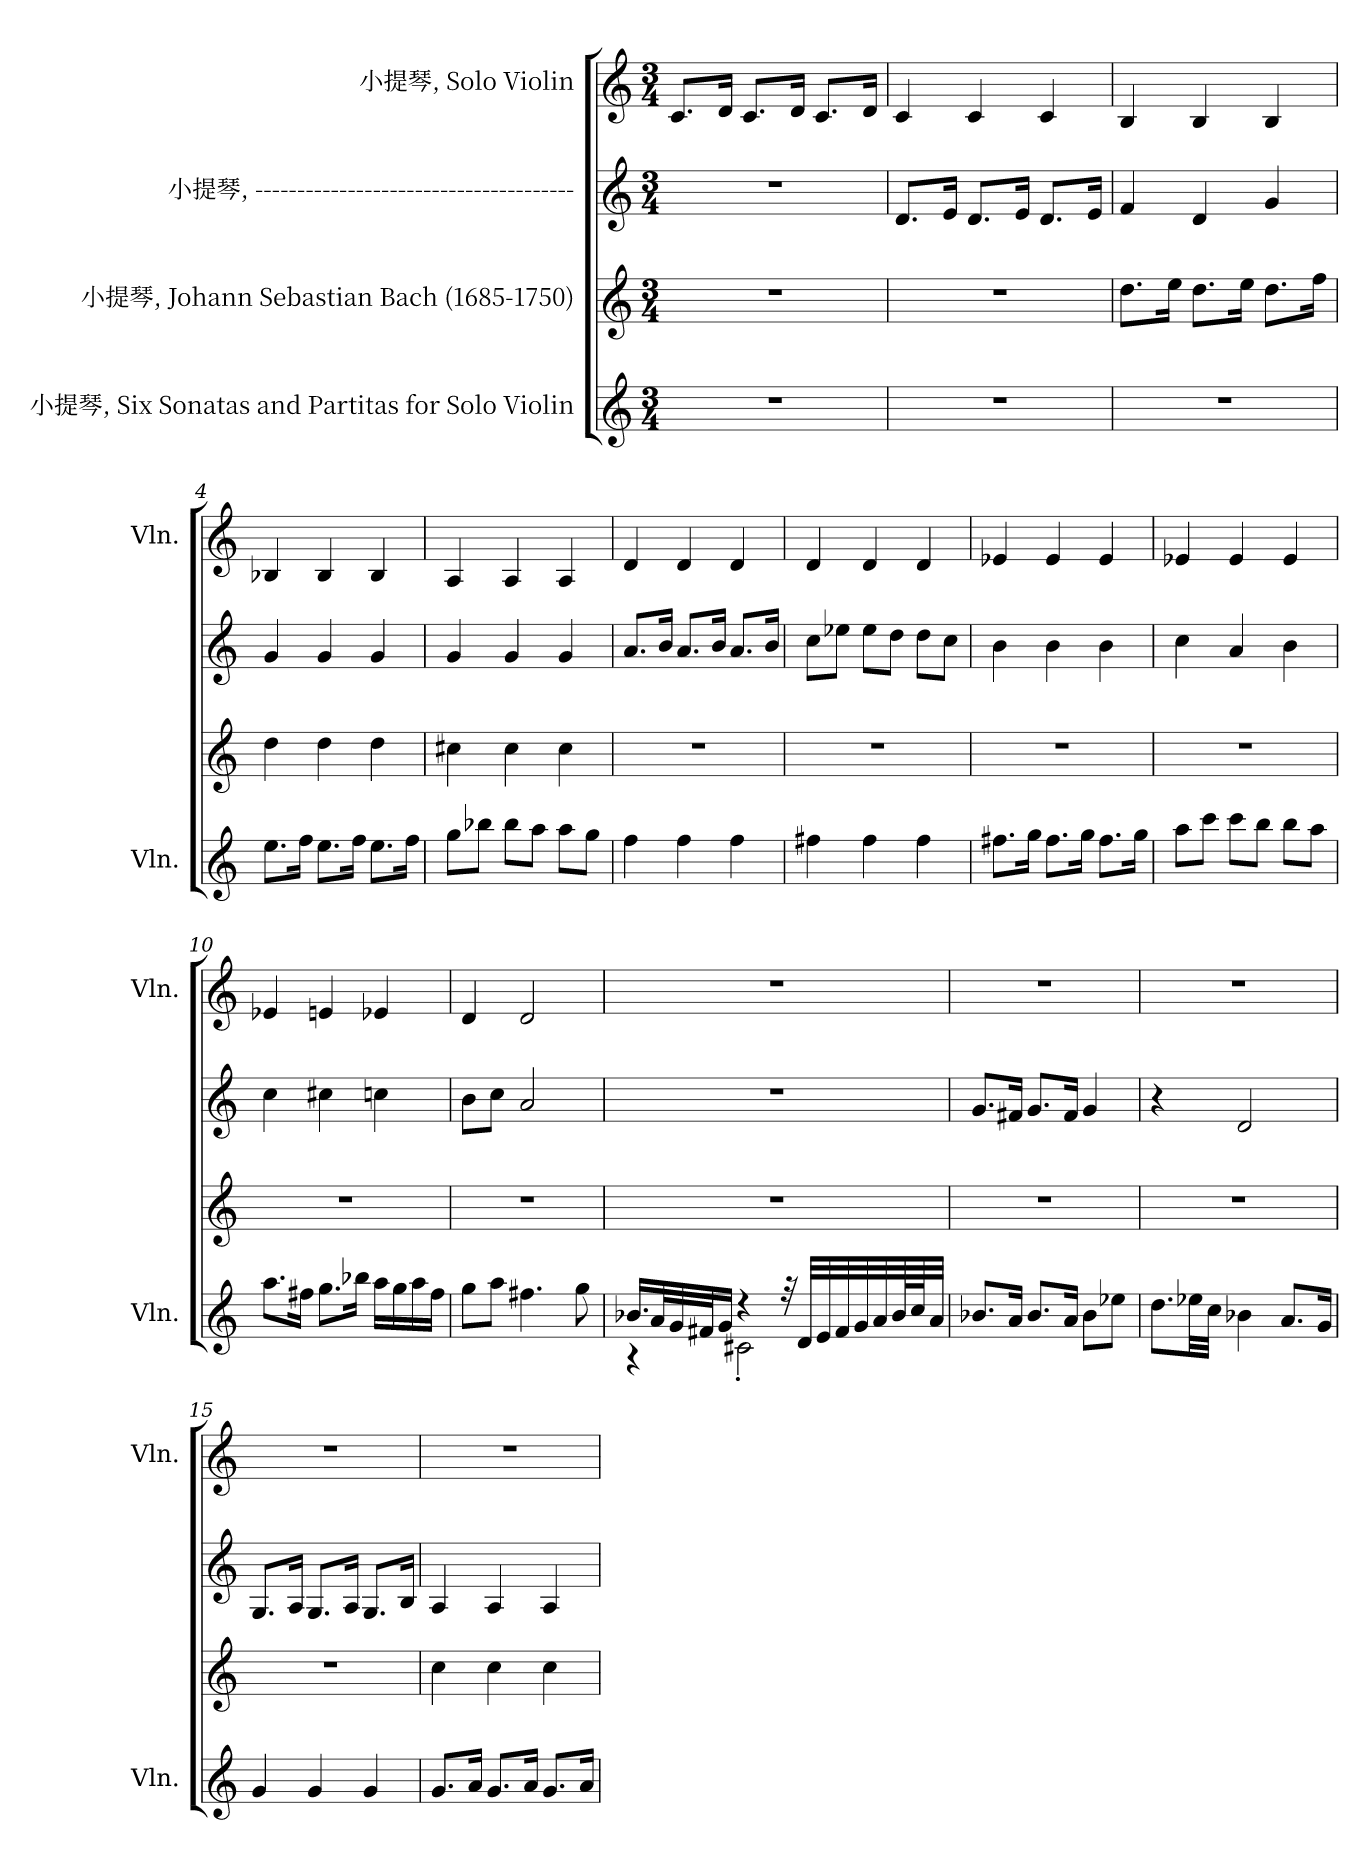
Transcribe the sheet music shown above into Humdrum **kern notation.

**kern	**kern	**kern	**kern
*part4	*part3	*part2	*part1
*staff4	*staff3	*staff2	*staff1
*I"小提琴, Six Sonatas and Partitas for Solo Violin	*I"小提琴, Johann Sebastian Bach  (1685-1750)	*I"小提琴, --------------------------------------	*I"小提琴, Solo Violin
*I'Vln.	*	*	*I'Vln.
*clefG2	*clefG2	*clefG2	*clefG2
*k[]	*k[]	*k[]	*k[]
*M3/4	*M3/4	*M3/4	*M3/4
*MM45	*MM45	*MM45	*MM45
=1	=1	=1	=1
2.r	2.r	2.r	8.c/L
.	.	.	16d/Jk
.	.	.	8.c/L
.	.	.	16d/Jk
.	.	.	8.c/L
.	.	.	16d/Jk
=2	=2	=2	=2
2.r	2.r	8.d/L	4c/
.	.	16e/Jk	.
.	.	8.d/L	4c/
.	.	16e/Jk	.
.	.	8.d/L	4c/
.	.	16e/Jk	.
=3	=3	=3	=3
2.r	8.dd\L	4f/	4B/
.	16ee\Jk	.	.
.	8.dd\L	4d/	4B/
.	16ee\Jk	.	.
.	8.dd\L	4g/	4B/
.	16ff\Jk	.	.
!!LO:LB:g=z
=4	=4	=4	=4
8.ee\L	4dd\	4g/	4B-X/
16ff\Jk	.	.	.
8.ee\L	4dd\	4g/	4B-/
16ff\Jk	.	.	.
8.ee\L	4dd\	4g/	4B-/
16ff\Jk	.	.	.
=5	=5	=5	=5
8gg\L	4cc#X\	4g/	4A/
8bb-X\J	.	.	.
8bb-\L	4cc#\	4g/	4A/
8aa\J	.	.	.
8aa\L	4cc#\	4g/	4A/
8gg\J	.	.	.
=6	=6	=6	=6
4ff\	2.r	8.a/L	4d/
.	.	16b/Jk	.
4ff\	.	8.a/L	4d/
.	.	16b/Jk	.
4ff\	.	8.a/L	4d/
.	.	16b/Jk	.
=7	=7	=7	=7
4ff#X\	2.r	8cc\L	4d/
.	.	8ee-X\J	.
4ff#\	.	8ee-\L	4d/
.	.	8dd\J	.
4ff#\	.	8dd\L	4d/
.	.	8cc\J	.
=8	=8	=8	=8
8.ff#X\L	2.r	4b\	4e-X/
16gg\Jk	.	.	.
8.ff#\L	.	4b\	4e-/
16gg\Jk	.	.	.
8.ff#\L	.	4b\	4e-/
16gg\Jk	.	.	.
!!LO:LB:g=z
=9	=9	=9	=9
8aa\L	2.r	4cc\	4e-X/
8ccc\J	.	.	.
8ccc\L	.	4a/	4e-/
8bb\J	.	.	.
8bb\L	.	4b\	4e-/
8aa\J	.	.	.
=10	=10	=10	=10
8.aa\L	2.r	4cc\	4e-X/
16ff#X\Jk	.	.	.
8.gg\L	.	4cc#X\	4en/
16bb-X\Jk	.	.	.
16aa\LL	.	4ccn\	4e-X/
16gg\	.	.	.
16aa\	.	.	.
16ff#\JJ	.	.	.
=11	=11	=11	=11
8gg\L	2.r	8b\L	4d/
8aa\J	.	8cc\J	.
4.ff#X\	.	2a/	2d/
8gg\	.	.	.
=12	=12	=12	=12
*^	*	*	*
16.b-X/LL	4r	2.r	2.r	2.r
32a/L	.	.	.	.
32g/	.	.	.	.
32f#X/J	.	.	.	.
16g/JJ	.	.	.	.
4r	2c#X'\	.	.	.
32r	.	.	.	.
32d/LLL	.	.	.	.
32e/	.	.	.	.
32f#/	.	.	.	.
32g/	.	.	.	.
32a/	.	.	.	.
64b-/L	.	.	.	.
64cc/J	.	.	.	.
32a/JJJ	.	.	.	.
*v	*v	*	*	*
!!LO:PB:g=z
=13	=13	=13	=13
8.b-X/L	2.r	8.g/L	2.r
16a/Jk	.	16f#X/Jk	.
8.b-/L	.	8.g/L	.
16a/Jk	.	16f#/Jk	.
8b-\L	.	4g/	.
8ee-X\J	.	.	.
=14	=14	=14	=14
8.dd\L	2.r	4r	2.r
32ee-X\LL	.	.	.
32cc\JJJ	.	.	.
4b-X\	.	2d/	.
8.a/L	.	.	.
16g/Jk	.	.	.
=15	=15	=15	=15
4g/	2.r	8.G/L	2.r
.	.	16A/Jk	.
4g/	.	8.G/L	.
.	.	16A/Jk	.
4g/	.	8.G/L	.
.	.	16B/Jk	.
=16	=16	=16	=16
8.g/L	4cc\	4A/	2.r
16a/Jk	.	.	.
8.g/L	4cc\	4A/	.
16a/Jk	.	.	.
8.g/L	4cc\	4A/	.
16a/Jk	.	.	.
=	=	=	=
*-	*-	*-	*-
